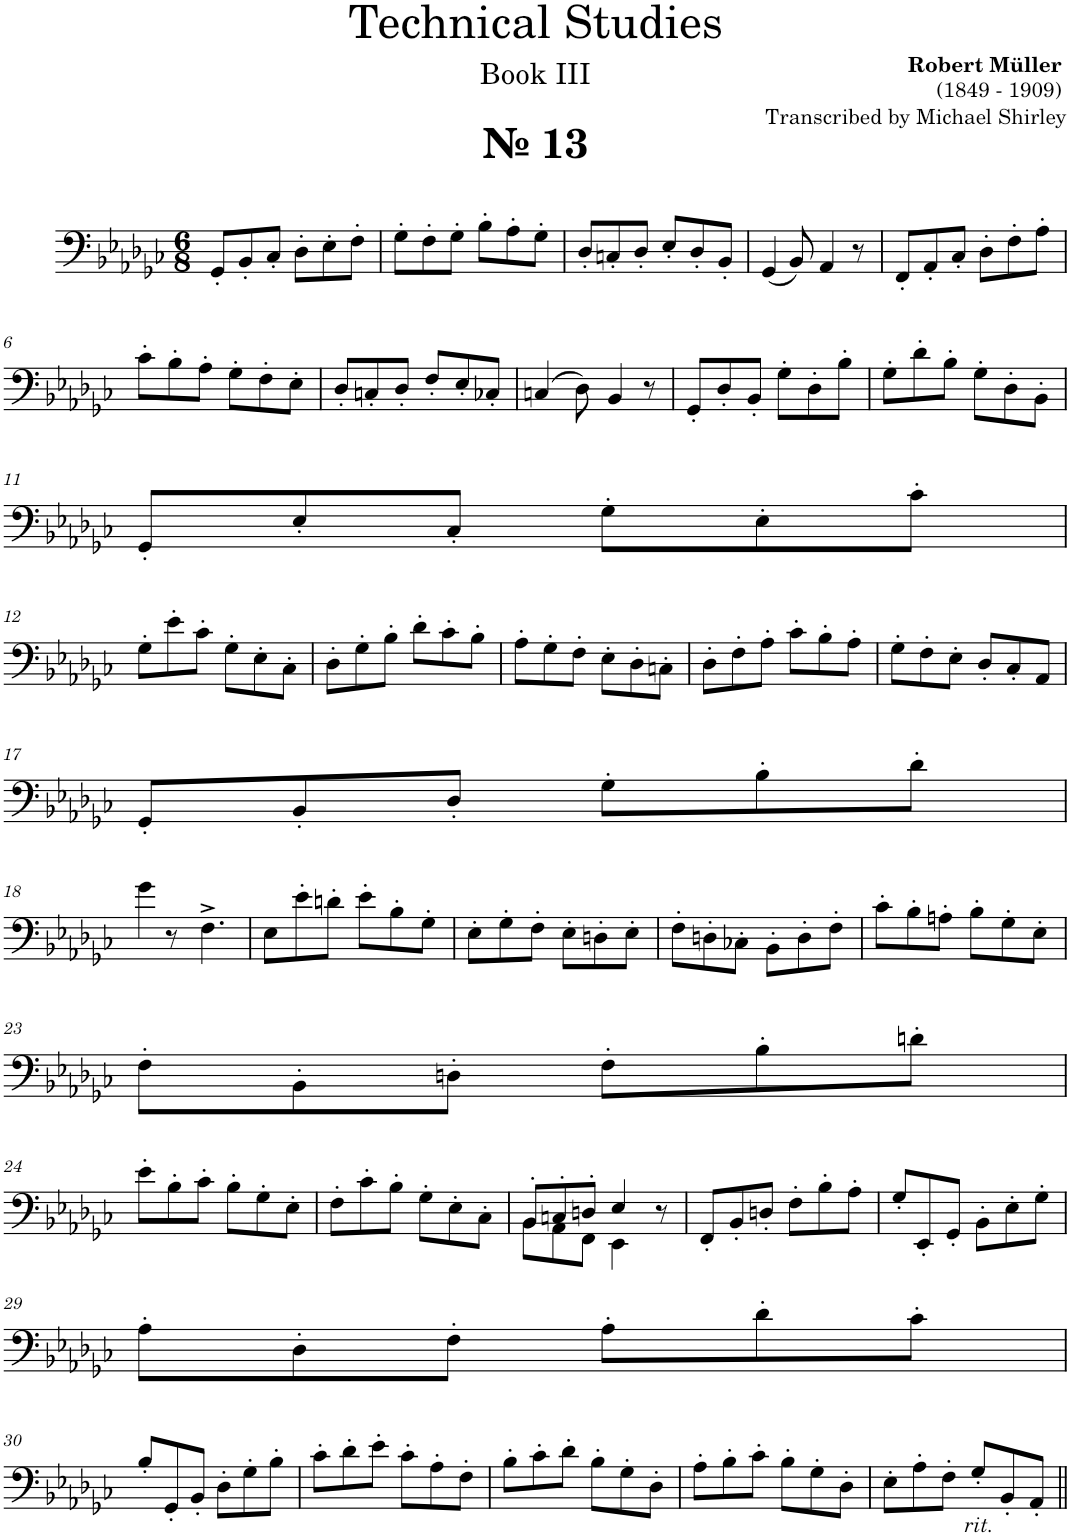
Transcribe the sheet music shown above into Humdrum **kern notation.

**kern
*part1
*staff1
*I"Trombone
*I'Tbn.
*clefF4
*k[b-e-a-d-g-c-]
*M6/8
=1
!LO:TX:a:B:t=№ 13
8GG-'/L
8BB-'/
8C-'/J
8D-'\L
8E-'\
8F'\J
=2
8G-'\L
8F'\
8G-'\J
8B-'\L
8A-'\
8G-'\J
=3
8D-'/L
8Cn'/
8D-'/J
8E-'/L
8D-'/
8BB-'/J
=4
(<4GG-/
8BB-/)
4AA-/
8r
=5
8FF'/L
8AA-'/
8C-'/J
8D-'\L
8F'\
8A-'\J
!!LO:LB:g=z
=6
8c-'\L
8B-'\
8A-'\J
8G-'\L
8F'\
8E-'\J
=7
8D-'/L
8Cn'/
8D-'/J
8F'/L
8E-'/
8C-X'/J
=8
(>4Cn/
8D-\)
4BB-/
8r
=9
8GG-'/L
8D-'/
8BB-'/J
8G-'\L
8D-'\
8B-'\J
=10
8G-'\L
8d-'\
8B-'\J
8G-'\L
8D-'\
8BB-'\J
!!LO:LB:g=z
=11
8GG-'/L
8E-'/
8C-'/J
8G-'\L
8E-'\
8c-'\J
!!LO:LB:g=z
=12
8G-'\L
8e-'\
8c-'\J
8G-'\L
8E-'\
8C-'\J
=13
8D-'\L
8G-'\
8B-'\J
8d-'\L
8c-'\
8B-'\J
=14
8A-'\L
8G-'\
8F'\J
8E-'\L
8D-'\
8Cn'\J
=15
8D-'\L
8F'\
8A-'\J
8c-'\L
8B-'\
8A-'\J
=16
8G-'\L
8F'\
8E-'\J
8D-'/L
8C-'/
8AA-/J
!!LO:LB:g=z
=17
8GG-'/L
8BB-'/
8D-'/J
8G-'\L
8B-'\
8d-'\J
!!LO:LB:g=z
=18
4g-\
8r
4.F^\
=19
8E-\L
8e-'\
8dn'\J
8e-'\L
8B-'\
8G-'\J
=20
8E-'\L
8G-'\
8F'\J
8E-'\L
8Dn'\
8E-'\J
=21
8F'\L
8Dn'\
8C-X'\J
8BB-'\L
8D'\
8F'\J
=22
8c-'\L
8B-'\
8An'\J
8B-'\L
8G-'\
8E-'\J
!!LO:LB:g=z
=23
8F'\L
8BB-'\
8Dn'\J
8F'\L
8B-'\
8dn'\J
!!LO:LB:g=z
=24
8e-'\L
8B-'\
8c-'\J
8B-'\L
8G-'\
8E-'\J
=25
8F'\L
8c-'\
8B-'\J
8G-'\L
8E-'\
8C-'\J
=26
*^
8BB-\L	8BB-'/L
8AA-\	8Cn'/
8FF\J	8Dn'/J
4EE-\	4E-/
8r	8ryy
*v	*v
=27
8FF'/L
8BB-'/
8Dn'/J
8F'\L
8B-'\
8A-'\J
=28
8G-'/L
8EE-'/
8GG-'/J
8BB-'\L
8E-'\
8G-'\J
!!LO:LB:g=z
=29
8A-'\L
8D-'\
8F'\J
8A-'\L
8d-'\
8c-'\J
!!LO:LB:g=z
=30
8B-'/L
8GG-'/
8BB-'/J
8D-'\L
8G-'\
8B-'\J
=31
8c-'\L
8d-'\
8e-'\J
8c-'\L
8A-'\
8F'\J
=32
8B-'\L
8c-'\
8d-'\J
8B-'\L
8G-'\
8D-'\J
=33
8A-'\L
8B-'\
8c-'\J
8B-'\L
8G-'\
8D-'\J
=34
8E-'\L
8A-'\
8F'\J
8G-'/L
!LO:TX:b:i:t=rit.
8BB-'/
8AA-'/J
=||
*-
